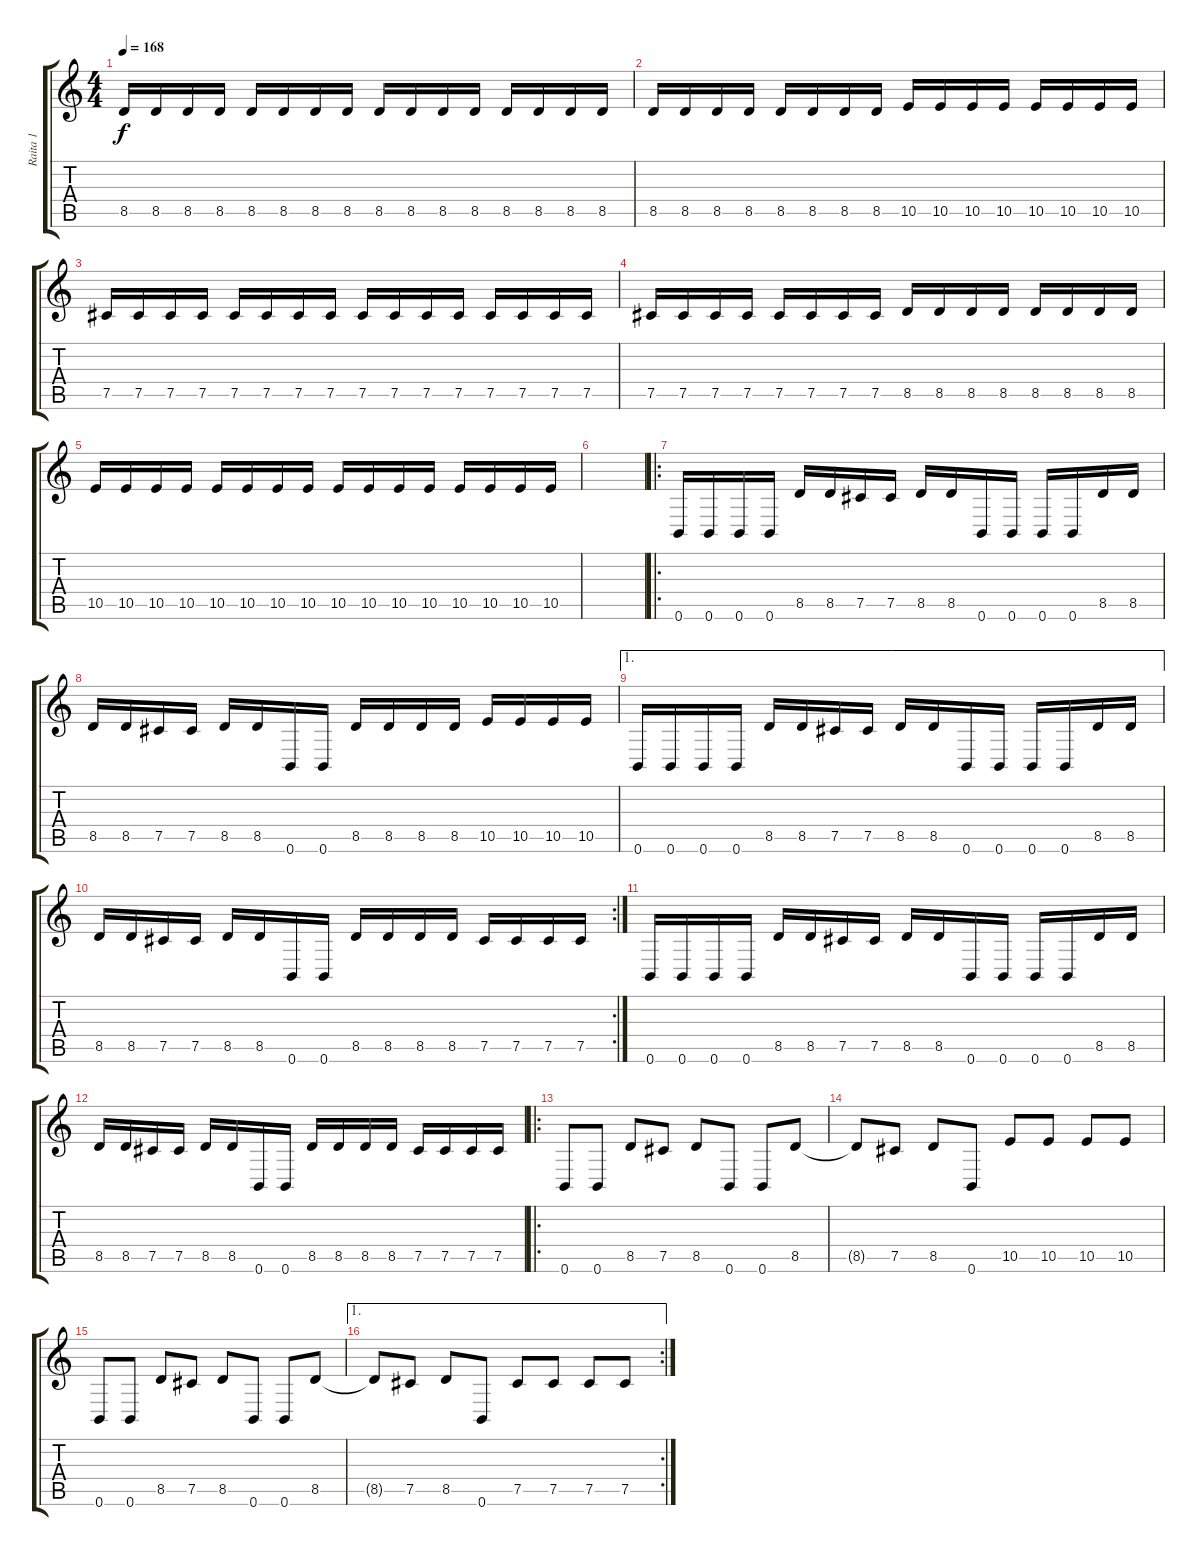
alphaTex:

\track ("Raita 1" "Raita 1") {instrument distortionguitar}
\staff {score tabs}
\tuning (Db4 Ab3 E3 B2 Gb2 B1) {hide}
\ts (4 4)
\tempo 168
\clef g2
\ks c
8.5.16{dy f} 8.5.16 8.5.16 8.5.16 8.5.16 8.5.16 8.5.16 8.5.16 8.5.16 8.5.16 8.5.16 8.5.16 8.5.16 8.5.16 8.5.16 8.5.16 |
8.5.16 8.5.16 8.5.16 8.5.16 8.5.16 8.5.16 8.5.16 8.5.16 10.5.16 10.5.16 10.5.16 10.5.16 10.5.16 10.5.16 10.5.16 10.5.16 |
7.5.16 7.5.16 7.5.16 7.5.16 7.5.16 7.5.16 7.5.16 7.5.16 7.5.16 7.5.16 7.5.16 7.5.16 7.5.16 7.5.16 7.5.16 7.5.16 |
7.5.16 7.5.16 7.5.16 7.5.16 7.5.16 7.5.16 7.5.16 7.5.16 8.5.16 8.5.16 8.5.16 8.5.16 8.5.16 8.5.16 8.5.16 8.5.16 |
10.5.16 10.5.16 10.5.16 10.5.16 10.5.16 10.5.16 10.5.16 10.5.16 10.5.16 10.5.16 10.5.16 10.5.16 10.5.16 10.5.16 10.5.16 10.5.16 |
|
\ro
0.6.16 0.6.16 0.6.16 0.6.16 8.5.16 8.5.16 7.5.16 7.5.16 8.5.16 8.5.16 0.6.16 0.6.16 0.6.16 0.6.16 8.5.16 8.5.16 |
8.5.16 8.5.16 7.5.16 7.5.16 8.5.16 8.5.16 0.6.16 0.6.16 8.5.16 8.5.16 8.5.16 8.5.16 10.5.16 10.5.16 10.5.16 10.5.16 |
\ae 1
0.6.16 0.6.16 0.6.16 0.6.16 8.5.16 8.5.16 7.5.16 7.5.16 8.5.16 8.5.16 0.6.16 0.6.16 0.6.16 0.6.16 8.5.16 8.5.16 |
\rc 2
8.5.16 8.5.16 7.5.16 7.5.16 8.5.16 8.5.16 0.6.16 0.6.16 8.5.16 8.5.16 8.5.16 8.5.16 7.5.16 7.5.16 7.5.16 7.5.16 |
0.6.16 0.6.16 0.6.16 0.6.16 8.5.16 8.5.16 7.5.16 7.5.16 8.5.16 8.5.16 0.6.16 0.6.16 0.6.16 0.6.16 8.5.16 8.5.16 |
8.5.16 8.5.16 7.5.16 7.5.16 8.5.16 8.5.16 0.6.16 0.6.16 8.5.16 8.5.16 8.5.16 8.5.16 7.5.16 7.5.16 7.5.16 7.5.16 |
\ro
0.6.8 0.6.8 8.5.8 7.5.8 8.5.8 0.6.8 0.6.8 8.5.8 |
8.5{t}.8 7.5.8 8.5.8 0.6.8 10.5.8 10.5.8 10.5.8 10.5.8 |
0.6.8 0.6.8 8.5.8 7.5.8 8.5.8 0.6.8 0.6.8 8.5.8 |
\ae 1
\rc 2
8.5{t}.8 7.5.8 8.5.8 0.6.8 7.5.8 7.5.8 7.5.8 7.5.8
